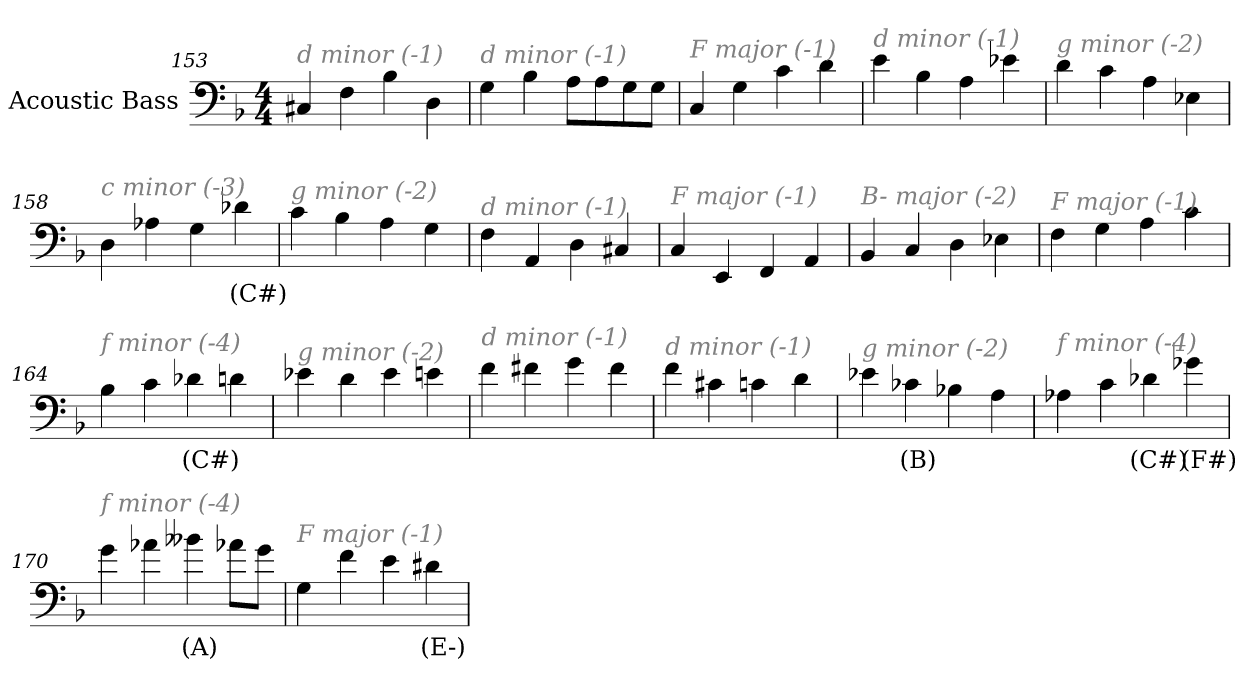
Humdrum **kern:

**kern	**text
*part1	*part1
*staff1	*staff1
*I"Acoustic Bass	*
*clefF4	*
*ITrd7c12	*
*k[b-]	*
*F:	*
*M4/4	*
=153	=153
!LO:TX:i:color=#808080:t=d minor (-1)	!
4CC#X	.
4FF	.
4BB-	.
4DD	.
=154	=154
!LO:TX:i:color=#808080:t=d minor (-1)	!
4GG	.
4BB-	.
8AAL	.
8AA	.
8GG	.
8GGJ	.
=155	=155
!LO:TX:i:color=#808080:t=F major (-1)	!
4CC	.
4GG	.
4C	.
4D	.
=156	=156
!LO:TX:i:color=#808080:t=d minor (-1)	!
4E	.
4BB-	.
4AA	.
4E-X	.
=157	=157
!LO:TX:i:color=#808080:t=g minor (-2)	!
4D	.
4C	.
4AA	.
4EE-X	.
=158	=158
!LO:TX:i:color=#808080:t=c minor (-3)	!
4DD	.
4AA-X	.
4GG	.
4D-Xi	(C#)
=159	=159
!LO:TX:i:color=#808080:t=g minor (-2)	!
4C	.
4BB-	.
4AA	.
4GG	.
=160	=160
!LO:TX:i:color=#808080:t=d minor (-1)	!
4FF	.
4AAA	.
4DD	.
4CC#X	.
=161	=161
!LO:TX:i:color=#808080:t=F major (-1)	!
4CC	.
4EEE	.
4FFF	.
4AAA	.
=162	=162
!LO:TX:i:color=#808080:t=B- major (-2)	!
4BBB-	.
4CC	.
4DD	.
4EE-X	.
=163	=163
!LO:TX:i:color=#808080:t=F major (-1)	!
4FF	.
4GG	.
4AA	.
4C	.
=164	=164
!LO:TX:i:color=#808080:t=f minor (-4)	!
4BB-	.
4C	.
4D-Xi	(C#)
4D	.
=165	=165
!LO:TX:i:color=#808080:t=g minor (-2)	!
4E-X	.
4D	.
4E-	.
4En	.
=166	=166
!LO:TX:i:color=#808080:t=d minor (-1)	!
4F	.
4F#X	.
4G	.
4F#	.
=167	=167
!LO:TX:i:color=#808080:t=d minor (-1)	!
4F	.
4C#X	.
4Cn	.
4D	.
=168	=168
!LO:TX:i:color=#808080:t=g minor (-2)	!
4E-X	.
4C-Xi	(B)
4BB-X	.
4AA	.
=169	=169
!LO:TX:i:color=#808080:t=f minor (-4)	!
4AA-X	.
4C	.
4D-Xi	(C#)
4G-Xi	(F#)
=170	=170
!LO:TX:i:color=#808080:t=f minor (-4)	!
4G	.
4A-X	.
4B--Xj	(A)
8A-XL	.
8GJ	.
=171	=171
!LO:TX:i:color=#808080:t=F major (-1)	!
4GG	.
4F	.
4E	.
4D#Xj	(E-)
=	=
*-	*-
